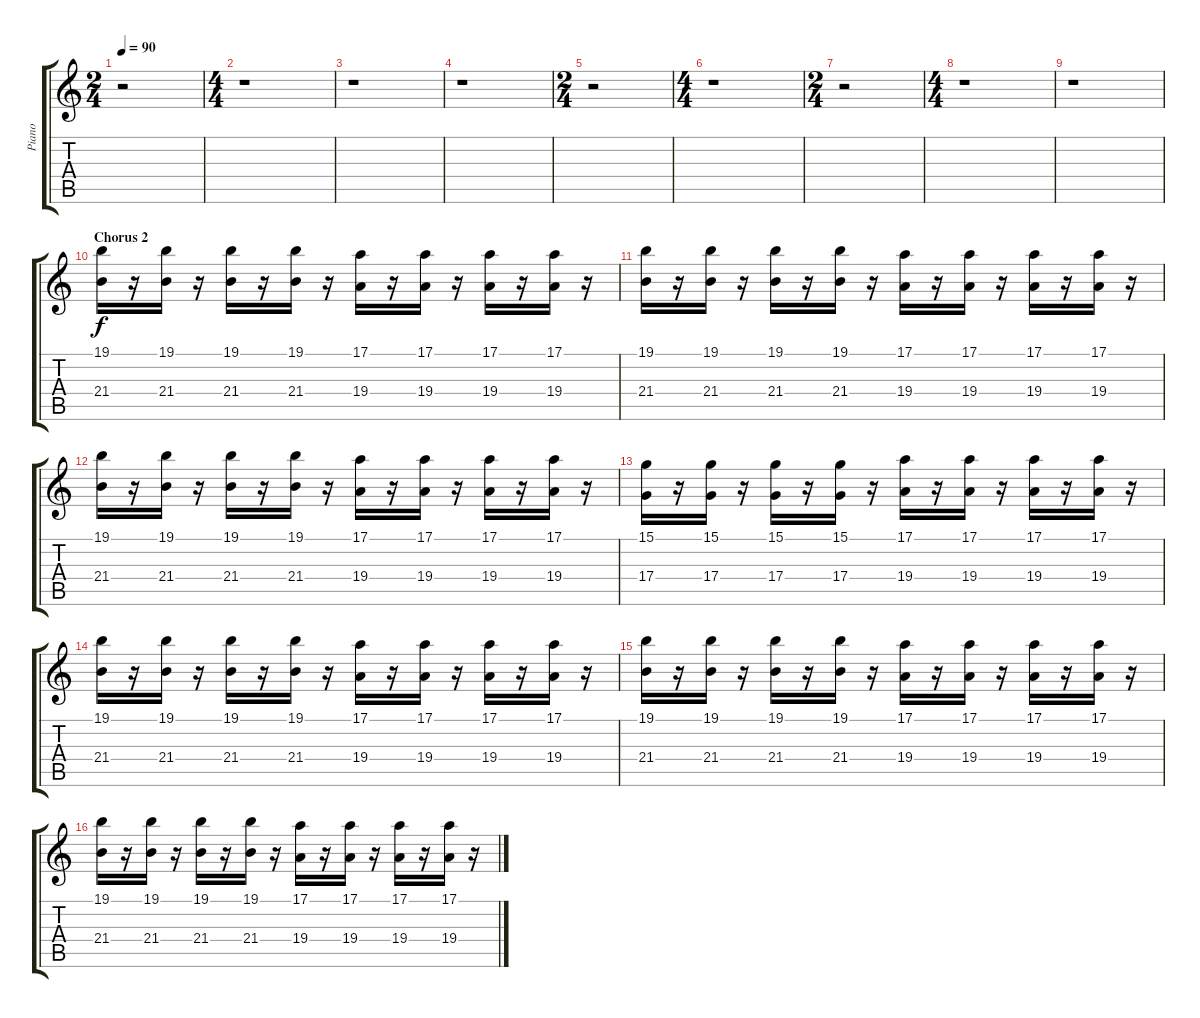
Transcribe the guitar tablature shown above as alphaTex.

\track ("Piano" "Piano") {instrument acousticgrandpiano}
\staff {score tabs}
\tuning (E4 B3 G3 D3 A2 E2) {hide}
\ts (2 4)
\tempo 90
\clef g2
\ks c
r.2{dy f} |
\ts (4 4)
r.1 |
r.1 |
r.1 |
\ts (2 4)
r.2 |
\ts (4 4)
r.1 |
\ts (2 4)
r.2 |
\ts (4 4)
r.1 |
r.1 |
\section ("" "Chorus 2")
(19.1 21.4).16 r.16 (19.1 21.4).16 r.16 (19.1 21.4).16 r.16 (19.1 21.4).16 r.16 (17.1 19.4).16 r.16 (17.1 19.4).16 r.16 (17.1 19.4).16 r.16 (17.1 19.4).16 r.16 |
(19.1 21.4).16 r.16 (19.1 21.4).16 r.16 (19.1 21.4).16 r.16 (19.1 21.4).16 r.16 (17.1 19.4).16 r.16 (17.1 19.4).16 r.16 (17.1 19.4).16 r.16 (17.1 19.4).16 r.16 |
(19.1 21.4).16 r.16 (19.1 21.4).16 r.16 (19.1 21.4).16 r.16 (19.1 21.4).16 r.16 (17.1 19.4).16 r.16 (17.1 19.4).16 r.16 (17.1 19.4).16 r.16 (17.1 19.4).16 r.16 |
(15.1 17.4).16 r.16 (15.1 17.4).16 r.16 (15.1 17.4).16 r.16 (15.1 17.4).16 r.16 (17.1 19.4).16 r.16 (17.1 19.4).16 r.16 (17.1 19.4).16 r.16 (17.1 19.4).16 r.16 |
(19.1 21.4).16 r.16 (19.1 21.4).16 r.16 (19.1 21.4).16 r.16 (19.1 21.4).16 r.16 (17.1 19.4).16 r.16 (17.1 19.4).16 r.16 (17.1 19.4).16 r.16 (17.1 19.4).16 r.16 |
(19.1 21.4).16 r.16 (19.1 21.4).16 r.16 (19.1 21.4).16 r.16 (19.1 21.4).16 r.16 (17.1 19.4).16 r.16 (17.1 19.4).16 r.16 (17.1 19.4).16 r.16 (17.1 19.4).16 r.16 |
(19.1 21.4).16 r.16 (19.1 21.4).16 r.16 (19.1 21.4).16 r.16 (19.1 21.4).16 r.16 (17.1 19.4).16 r.16 (17.1 19.4).16 r.16 (17.1 19.4).16 r.16 (17.1 19.4).16 r.16
